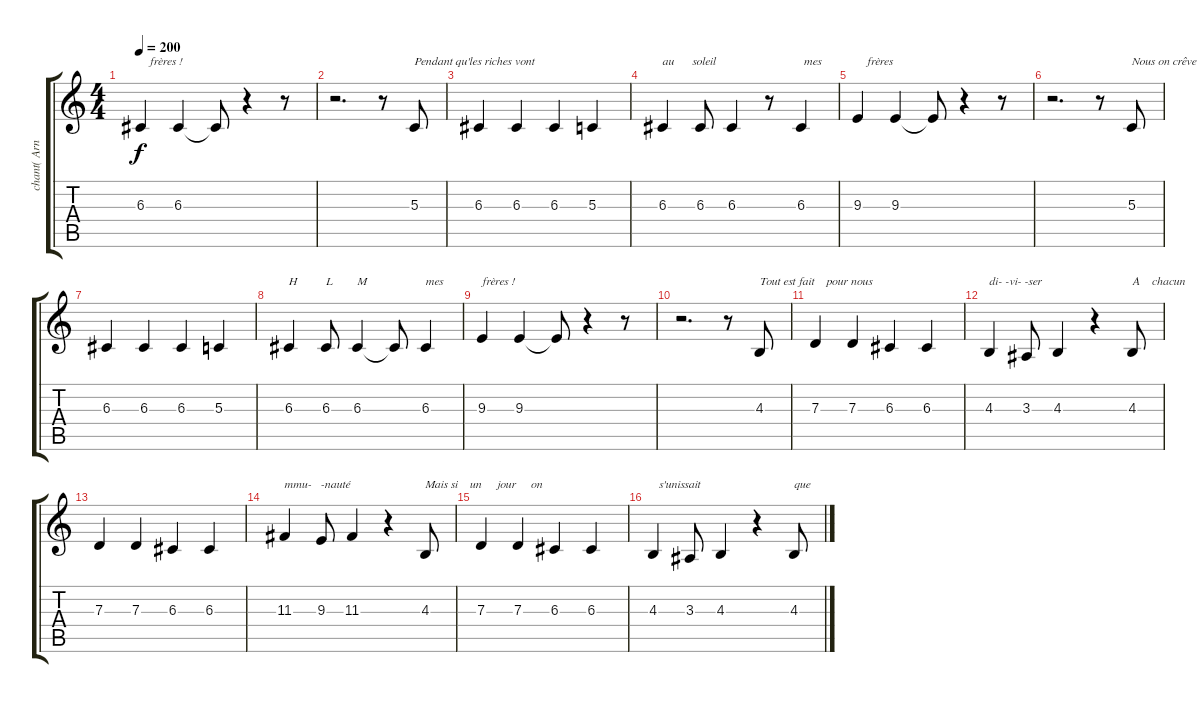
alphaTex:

\track ("chant( Arno ) " "chant( Arn") {instrument clarinet}
\staff {score tabs}
\tuning (E4 B3 G3 D3 A2 E2) {hide}
\ts (4 4)
\tempo 200
\clef g2
\ks c
6.3.4{txt "   frères !" dy f} 6.3.4 6.3{t}.8 r.4 r.8 |
r.2{d} r.8 5.3.8{txt "Pendant qu'les riches vont "} |
6.3.4 6.3.4 6.3.4 5.3.4 |
6.3.4{txt "au      soleil"} 6.3.8 6.3.4 r.8 6.3.4{txt " mes "} |
9.3.4{txt "   frères "} 9.3.4 9.3{t}.8 r.4 r.8 |
r.2{d} r.8 5.3.8{txt "Nous on crêve dans les "} |
6.3.4 6.3.4 6.3.4 5.3.4 |
6.3.4{txt "H"} 6.3.8{txt "L"} 6.3.4{txt "M"} 6.3{t}.8 6.3.4{txt "mes "} |
9.3.4{txt "frères !"} 9.3.4 9.3{t}.8 r.4 r.8 |
r.2{d} r.8 4.3.8{txt "Tout est fait    pour nous "} |
7.3.4 7.3.4 6.3.4 6.3.4 |
4.3.4{txt "di- -vi- -ser"} 3.3.8 4.3.4 r.4 4.3.8{txt "A    chacun     sa    co-"} |
7.3.4 7.3.4 6.3.4 6.3.4 |
11.3.4{txt "mmu-   -nauté"} 9.3.8 11.3.4 r.4 4.3.8{txt "Mais si    un     jour     on "} |
7.3.4 7.3.4 6.3.4 6.3.4 |
4.3.4{txt "  s'unissait"} 3.3.8 4.3.4 r.4 4.3.8{txt "que"}
